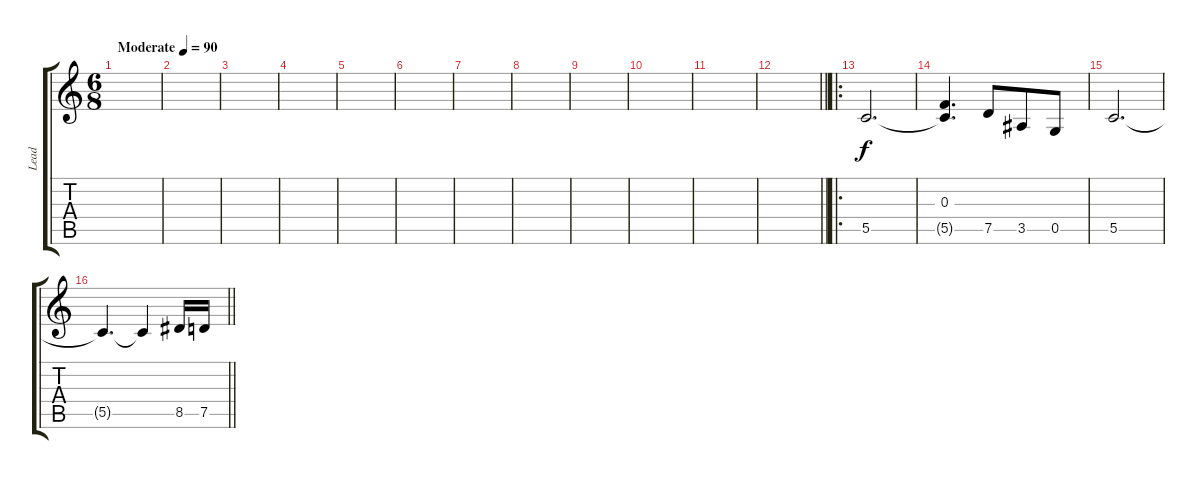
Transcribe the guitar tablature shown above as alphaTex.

\track ("Lead" "Lead") {instrument overdrivenguitar}
\staff {score tabs}
\tuning (D4 A3 F3 C3 G2 C2) {hide}
\ts (6 8)
\section ("" "")
\tempo (90 "Moderate")
\clef g2
\ks c
|
|
|
|
|
|
|
|
|
|
|
\barLineRight lightlight
|
\ro
\section ("" "")
5.5.2{d} |
(0.3 5.5{t}).4{d} 7.5.8 3.5.8 0.5.8 |
5.5.2{d} |
\barLineRight lightlight
5.5{t}.4{d} 5.5{t}.4 8.5.16 7.5.16
